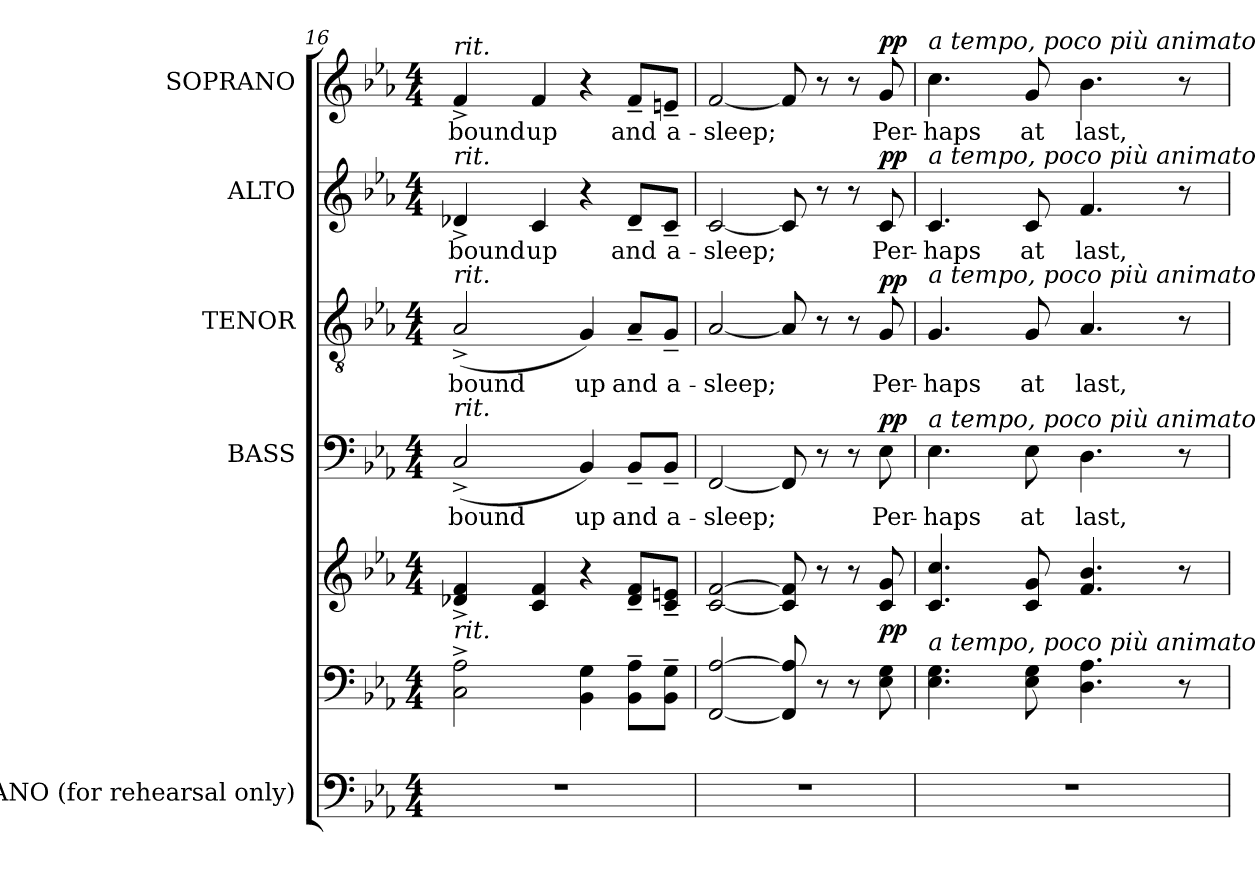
**kern	**kern	**kern	**dynam	**kern	**text	**dynam	**kern	**text	**dynam	**kern	**text	**dynam	**kern	**text	**dynam
*part5	*part5	*part5	*part5	*part4	*part4	*part4	*part3	*part3	*part3	*part2	*part2	*part2	*part1	*part1	*part1
*staff7	*staff6	*staff5	*staff5/6/7	*staff4	*staff4	*staff4	*staff3	*staff3	*staff3	*staff2	*staff2	*staff2	*staff1	*staff1	*staff1
*I"PIANO (for rehearsal only)	*	*	*	*I"BASS	*	*	*I"TENOR	*	*	*I"ALTO	*	*	*I"SOPRANO	*	*
*I'Pno.	*	*	*	*I'B.	*	*	*I'T.	*	*	*I'A.	*	*	*I'S.	*	*
*clefF4	*clefF4	*clefG2	*	*clefF4	*	*	*clefGv2	*	*	*clefG2	*	*	*clefG2	*	*
*	*	*	*	*	*	*	*ITrd7c12	*	*	*	*	*	*	*	*
*k[b-e-a-]	*k[b-e-a-]	*k[b-e-a-]	*	*k[b-e-a-]	*	*	*k[b-e-a-]	*	*	*k[b-e-a-]	*	*	*k[b-e-a-]	*	*
*E-:	*E-:	*E-:	*	*E-:	*	*	*E-:	*	*	*E-:	*	*	*E-:	*	*
*M4/4	*M4/4	*M4/4	*	*M4/4	*	*	*M4/4	*	*	*M4/4	*	*	*M4/4	*	*
=16	=16	=16	=16	=16	=16	=16	=16	=16	=16	=16	=16	=16	=16	=16	=16
!	!	!	!	!	!LO:LY:b:color=#000000	!	!	!	!	!	!	!	!	!	!
!	!	!	!	!	!	!	!	!LO:LY:b:color=#000000	!	!	!	!	!	!	!
!	!	!	!	!	!	!	!	!	!	!	!LO:LY:b:color=#000000	!	!	!	!
!	!	!	!	!	!	!	!	!	!	!	!	!	!LO:TX:a:i:t=rit.	!	!
!	!	!	!	!	!	!	!	!	!	!LO:TX:a:i:t=rit.	!	!	!	!	!
!	!	!	!	!	!	!	!LO:TX:a:i:t=rit.	!	!	!	!	!	!	!	!
!	!	!	!	!LO:TX:a:i:t=rit.	!	!	!	!	!	!	!	!	!	!	!
!	!LO:TX:a:i:t=rit.	!	!	!	!	!	!	!	!	!	!	!	!	!	!
!	!	!	!	!	!	!	!	!	!	!	!	!	!	!LO:LY:b:color=#000000	!
1r	2Ci\^ 2A-i^	4d-Xi/^ 4fi^	.	(2C^i/	bound	.	(2AA-^i/	bound	.	4d-X^i/	bound	.	4f^i/	bound	.
!	!	!	!	!	!	!	!	!	!	!	!LO:LY:b:color=#000000	!	!	!	!
!	!	!	!	!	!	!	!	!	!	!	!	!	!	!LO:LY:b:color=#000000	!
.	.	4ci/ 4fi	.	.	.	.	.	.	.	4ci/	up	.	4fi/	up	.
!	!	!	!	!	!LO:LY:b:color=#000000	!	!	!	!	!	!	!	!	!	!
!	!	!	!	!	!	!	!	!LO:LY:b:color=#000000	!	!	!	!	!	!	!
.	4BB-i\ 4Gi	4r	.	4BB-i/)	up	.	4GGi/)	up	.	4r	.	.	4r	.	.
!	!	!	!	!	!LO:LY:b:color=#000000	!	!	!	!	!	!	!	!	!	!
!	!	!	!	!	!	!	!	!LO:LY:b:color=#000000	!	!	!	!	!	!	!
!	!	!	!	!	!	!	!	!	!	!	!LO:LY:b:color=#000000	!	!	!	!
!	!	!	!	!	!	!	!	!	!	!	!	!	!	!LO:LY:b:color=#000000	!
.	8BB-i\~ 8A-i~L	8d-i/~ 8fi~L	.	8BB-~i/L	and	.	8AA-~i/L	and	.	8d-~i/L	and	.	8f~i/L	and	.
!	!	!	!	!	!LO:LY:b:color=#000000	!	!	!	!	!	!	!	!	!	!
!	!	!	!	!	!	!	!	!LO:LY:b:color=#000000	!	!	!	!	!	!	!
!	!	!	!	!	!	!	!	!	!	!	!LO:LY:b:color=#000000	!	!	!	!
!	!	!	!	!	!	!	!	!	!	!	!	!	!	!LO:LY:b:color=#000000	!
.	8BB-i\~ 8Gi~J	8ci/~ 8eni~J	.	8BB-~i/J	a-	.	8GG~i/J	a-	.	8c~i/J	a-	.	8en~i/J	a-	.
=17	=17	=17	=17	=17	=17	=17	=17	=17	=17	=17	=17	=17	=17	=17	=17
!	!	!	!	!	!LO:LY:b:color=#000000	!	!	!	!	!	!	!	!	!	!
!	!	!	!	!	!	!	!	!LO:LY:b:color=#000000	!	!	!	!	!	!	!
!	!	!	!	!	!	!	!	!	!	!	!LO:LY:b:color=#000000	!	!	!	!
!	!	!	!	!	!	!	!	!	!	!	!	!	!	!LO:LY:b:color=#000000	!
1r	[2FFi/ [2A-i	[2ci/ [2fi	.	[2FFi/	-sleep;	.	[2AA-i/	-sleep;	.	[2ci/	-sleep;	.	[2fi/	-sleep;	.
.	8FFi/] 8A-i]	8ci/] 8fi]	.	8FFi/]	.	.	8AA-i/]	.	.	8ci/]	.	.	8fi/]	.	.
.	8r	8r	.	8r	.	.	8r	.	.	8r	.	.	8r	.	.
.	8r	8r	.	8r	.	.	8r	.	.	8r	.	.	8r	.	.
!	!	!	!	!	!LO:LY:b:color=#000000	!	!	!	!	!	!	!	!	!	!
!	!	!	!	!	!	!	!	!LO:LY:b:color=#000000	!	!	!	!	!	!	!
!	!	!	!	!	!	!	!	!	!	!	!LO:LY:b:color=#000000	!	!	!	!
!	!	!	!	!	!	!	!	!	!	!	!	!	!	!LO:LY:b:color=#000000	!
.	8E-i\ 8Gi	8ci/ 8gi	pp	8E-i\	Per-	pp	8GGi/	Per-	pp	8ci/	Per-	pp	8gi/	Per-	pp
!!LO:PB:g=z
=18	=18	=18	=18	=18	=18	=18	=18	=18	=18	=18	=18	=18	=18	=18	=18
!	!	!	!	!	!LO:LY:b:color=#000000	!	!	!	!	!	!	!	!	!	!
!	!	!	!	!	!	!	!	!LO:LY:b:color=#000000	!	!	!	!	!	!	!
!	!	!	!	!	!	!	!	!	!	!	!LO:LY:b:color=#000000	!	!	!	!
!	!	!	!	!	!	!	!	!	!	!	!	!	!LO:TX:a:i:t=a tempo, poco più animato	!	!
!	!	!	!	!	!	!	!	!	!	!LO:TX:a:i:t=a tempo, poco più animato	!	!	!	!	!
!	!	!	!	!	!	!	!LO:TX:a:i:t=a tempo, poco più animato	!	!	!	!	!	!	!	!
!	!	!	!	!LO:TX:a:i:t=a tempo, poco più animato	!	!	!	!	!	!	!	!	!	!	!
!	!LO:TX:a:i:t=a tempo, poco più animato	!	!	!	!	!	!	!	!	!	!	!	!	!	!
!	!	!	!	!	!	!	!	!	!	!	!	!	!	!LO:LY:b:color=#000000	!
1r	4.E-i\ 4.Gi	4.ci/ 4.cci	.	4.E-i\	-haps	.	4.GGi/	-haps	.	4.ci/	-haps	.	4.cci\	-haps	.
!	!	!	!	!	!LO:LY:b:color=#000000	!	!	!	!	!	!	!	!	!	!
!	!	!	!	!	!	!	!	!LO:LY:b:color=#000000	!	!	!	!	!	!	!
!	!	!	!	!	!	!	!	!	!	!	!LO:LY:b:color=#000000	!	!	!	!
!	!	!	!	!	!	!	!	!	!	!	!	!	!	!LO:LY:b:color=#000000	!
.	8E-i\ 8Gi	8ci/ 8gi	.	8E-i\	at	.	8GGi/	at	.	8ci/	at	.	8gi/	at	.
!	!	!	!	!	!LO:LY:b:color=#000000	!	!	!	!	!	!	!	!	!	!
!	!	!	!	!	!	!	!	!LO:LY:b:color=#000000	!	!	!	!	!	!	!
!	!	!	!	!	!	!	!	!	!	!	!LO:LY:b:color=#000000	!	!	!	!
!	!	!	!	!	!	!	!	!	!	!	!	!	!	!LO:LY:b:color=#000000	!
.	4.Di\ 4.A-i	4.fi/ 4.b-i	.	4.Di\	last,	.	4.AA-i/	last,	.	4.fi/	last,	.	4.b-i\	last,	.
.	8r	8r	.	8r	.	.	8r	.	.	8r	.	.	8r	.	.
=	=	=	=	=	=	=	=	=	=	=	=	=	=	=	=
*-	*-	*-	*-	*-	*-	*-	*-	*-	*-	*-	*-	*-	*-	*-	*-
